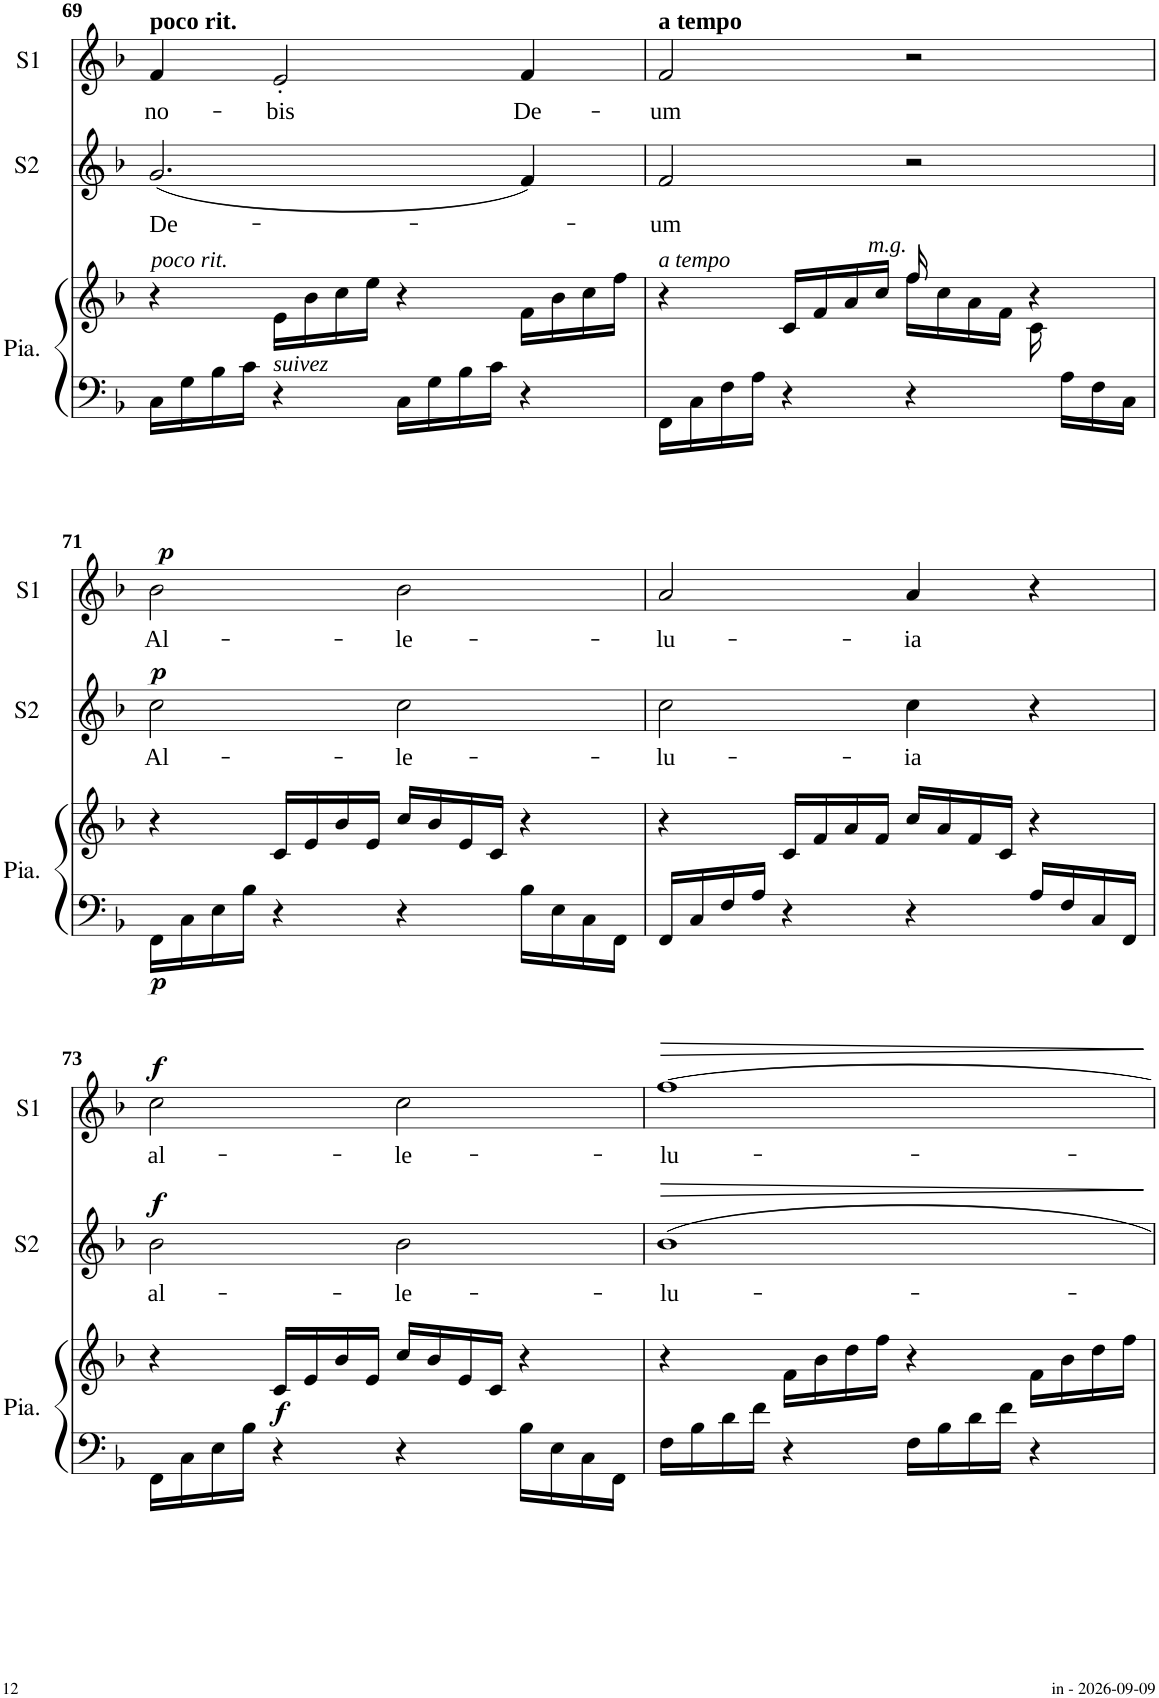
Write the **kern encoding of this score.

**kern	**kern	**dynam	**kern	**text	**dynam	**kern	**text	**dynam
*part3	*part3	*part3	*part2	*part2	*part2	*part1	*part1	*part1
*staff4	*staff3	*staff3/4	*staff2	*staff2	*staff2	*staff1	*staff1	*staff1
*I"Piano	*	*	*I"Soprano 2	*	*	*I"Soprano 1	*	*
*I'Pia.	*	*	*I'S2	*	*	*I'S1	*	*
!!LO:PB:g=z
*clefF4	*clefG2	*	*clefG2	*	*	*clefG2	*	*
*k[b-]	*k[b-]	*	*k[b-]	*	*	*k[b-]	*	*
*M2/2	*M2/2	*	*M2/2	*	*	*M2/2	*	*
*met(c|)	*met(c|)	*	*met(c|)	*	*	*met(c|)	*	*
=69	=69	=69	=69	=69	=69	=69	=69	=69
!	!	!	!	!	!	!LO:TX:a:B:t=poco rit.	!	!
!	!LO:TX:a:i:t=poco rit.	!	!	!	!	!	!	!
!	!	!	!	!LO:LY:b	!	!	!LO:LY:b	!
16C\LL	4r	.	(2.g/	De-	.	4f/	no-	.
16G\	.	.	.	.	.	.	.	.
16B-\	.	.	.	.	.	.	.	.
16c\JJ	.	.	.	.	.	.	.	.
!LO:TX:a:i:t=suivez	!	!	!	!	!	!	!	!
!	!	!	!	!	!	!	!LO:LY:b	!
4r	16e\LL	.	.	.	.	2e'/	-bis	.
.	16b-\	.	.	.	.	.	.	.
.	16cc\	.	.	.	.	.	.	.
.	16ee\JJ	.	.	.	.	.	.	.
16C\LL	4r	.	.	.	.	.	.	.
16G\	.	.	.	.	.	.	.	.
16B-\	.	.	.	.	.	.	.	.
16c\JJ	.	.	.	.	.	.	.	.
!	!	!	!	!	!	!	!LO:LY:b	!
4r	16f\LL	.	4f/)	.	.	4f/	De-	.
.	16b-\	.	.	.	.	.	.	.
.	16cc\	.	.	.	.	.	.	.
.	16ff\JJ	.	.	.	.	.	.	.
=70	=70	=70	=70	=70	=70	=70	=70	=70
*	*^	*	*	*	*	*	*	*
*	*	*^	*	*	*	*	*	*	*
!	!	!	!	!	!	!	!	!LO:TX:a:B:t=a tempo	!	!
!	!LO:TX:a:i:t=a tempo	!	!	!	!	!	!	!	!	!
!	!	!	!	!	!	!LO:LY:b	!	!	!LO:LY:b	!
16FF\LL	4r	2ryy	2.ryy	.	2f/	-um	.	2f/	-um	.
16C\	.	.	.	.	.	.	.	.	.	.
16F\	.	.	.	.	.	.	.	.	.	.
16A\JJ	.	.	.	.	.	.	.	.	.	.
4r	16c/LL	.	.	.	.	.	.	.	.	.
.	16f/	.	.	.	.	.	.	.	.	.
.	16a/	.	.	.	.	.	.	.	.	.
.	16cc/JJ	.	.	.	.	.	.	.	.	.
!	!LO:TX:a:i:t=m.g.	!	!	!	!	!	!	!	!	!
4r	16ff\LL	16ff/	.	.	2r	.	.	2r	.	.
.	16cc\	4..ryy	.	.	.	.	.	.	.	.
.	16a\	.	.	.	.	.	.	.	.	.
.	16f\JJ	.	.	.	.	.	.	.	.	.
16ryy	4r	.	16c\	.	.	.	.	.	.	.
16A\LL	.	.	8.ryy	.	.	.	.	.	.	.
16F\	.	.	.	.	.	.	.	.	.	.
16C\JJ	.	.	.	.	.	.	.	.	.	.
*	*v	*v	*v	*	*	*	*	*	*	*
!!LO:LB:g=z
=71	=71	=71	=71	=71	=71	=71	=71	=71
!	!	!LO:DY:b=2	!	!LO:LY:b	!LO:DY:a	!	!LO:LY:b	!LO:DY:a
16FF\LL	4r	p	2cc\	Al-	p	2b-\	Al-	p
16C\	.	.	.	.	.	.	.	.
16E\	.	.	.	.	.	.	.	.
16B-\JJ	.	.	.	.	.	.	.	.
4r	16c/LL	.	.	.	.	.	.	.
.	16e/	.	.	.	.	.	.	.
.	16b-/	.	.	.	.	.	.	.
.	16e/JJ	.	.	.	.	.	.	.
!	!	!	!	!LO:LY:b	!	!	!LO:LY:b	!
4r	16cc/LL	.	2cc\	-le-	.	2b-\	-le-	.
.	16b-/	.	.	.	.	.	.	.
.	16e/	.	.	.	.	.	.	.
.	16c/JJ	.	.	.	.	.	.	.
16B-\LL	4r	.	.	.	.	.	.	.
16E\	.	.	.	.	.	.	.	.
16C\	.	.	.	.	.	.	.	.
16FF\JJ	.	.	.	.	.	.	.	.
=72	=72	=72	=72	=72	=72	=72	=72	=72
!	!	!	!	!LO:LY:b	!	!	!LO:LY:b	!
16FF/LL	4r	.	2cc\	-lu-	.	2a/	-lu-	.
16C/	.	.	.	.	.	.	.	.
16F/	.	.	.	.	.	.	.	.
16A/JJ	.	.	.	.	.	.	.	.
4r	16c/LL	.	.	.	.	.	.	.
.	16f/	.	.	.	.	.	.	.
.	16a/	.	.	.	.	.	.	.
.	16f/JJ	.	.	.	.	.	.	.
!	!	!	!	!LO:LY:b	!	!	!LO:LY:b	!
4r	16cc/LL	.	4cc\	-ia	.	4a/	-ia	.
.	16a/	.	.	.	.	.	.	.
.	16f/	.	.	.	.	.	.	.
.	16c/JJ	.	.	.	.	.	.	.
16A/LL	4r	.	4r	.	.	4r	.	.
16F/	.	.	.	.	.	.	.	.
16C/	.	.	.	.	.	.	.	.
16FF/JJ	.	.	.	.	.	.	.	.
!!LO:LB:g=z
=73	=73	=73	=73	=73	=73	=73	=73	=73
!	!	!	!	!LO:LY:b	!LO:DY:a	!	!LO:LY:b	!LO:DY:a
16FF\LL	4r	.	2b-\	al-	f	2cc\	al-	f
16C\	.	.	.	.	.	.	.	.
16E\	.	.	.	.	.	.	.	.
16B-\JJ	.	.	.	.	.	.	.	.
!	!	!LO:DY:b	!	!	!	!	!	!
4r	16c/LL	f	.	.	.	.	.	.
.	16e/	.	.	.	.	.	.	.
.	16b-/	.	.	.	.	.	.	.
.	16e/JJ	.	.	.	.	.	.	.
!	!	!	!	!LO:LY:b	!	!	!LO:LY:b	!
4r	16cc/LL	.	2b-\	-le-	.	2cc\	-le-	.
.	16b-/	.	.	.	.	.	.	.
.	16e/	.	.	.	.	.	.	.
.	16c/JJ	.	.	.	.	.	.	.
16B-\LL	4r	.	.	.	.	.	.	.
16E\	.	.	.	.	.	.	.	.
16C\	.	.	.	.	.	.	.	.
16FF\JJ	.	.	.	.	.	.	.	.
=74	=74	=74	=74	=74	=74	=74	=74	=74
!	!	!	!	!LO:LY:b	!LO:HP:b	!	!LO:LY:b	!LO:HP:b
16F\LL	4r	.	1b-	-lu-	>	[1ff	-lu-	>
16B-\	.	.	.	.	.	.	.	.
16d\	.	.	.	.	.	.	.	.
16f\JJ	.	.	.	.	.	.	.	.
4r	16f\LL	.	.	.	.	.	.	.
.	16b-\	.	.	.	.	.	.	.
.	16dd\	.	.	.	.	.	.	.
.	16ff\JJ	.	.	.	.	.	.	.
16F\LL	4r	.	.	.	.	.	.	.
16B-\	.	.	.	.	.	.	.	.
16d\	.	.	.	.	.	.	.	.
16f\JJ	.	.	.	.	.	.	.	.
4r	16f\LL	.	.	.	.	.	.	.
.	16b-\	.	.	.	.	.	.	.
.	16dd\	.	.	.	.	.	.	.
.	16ff\JJ	.	.	.	.	.	.	.
.	.	.	.	.	]	.	.	]
=	=	=	=	=	=	=	=	=
*-	*-	*-	*-	*-	*-	*-	*-	*-
